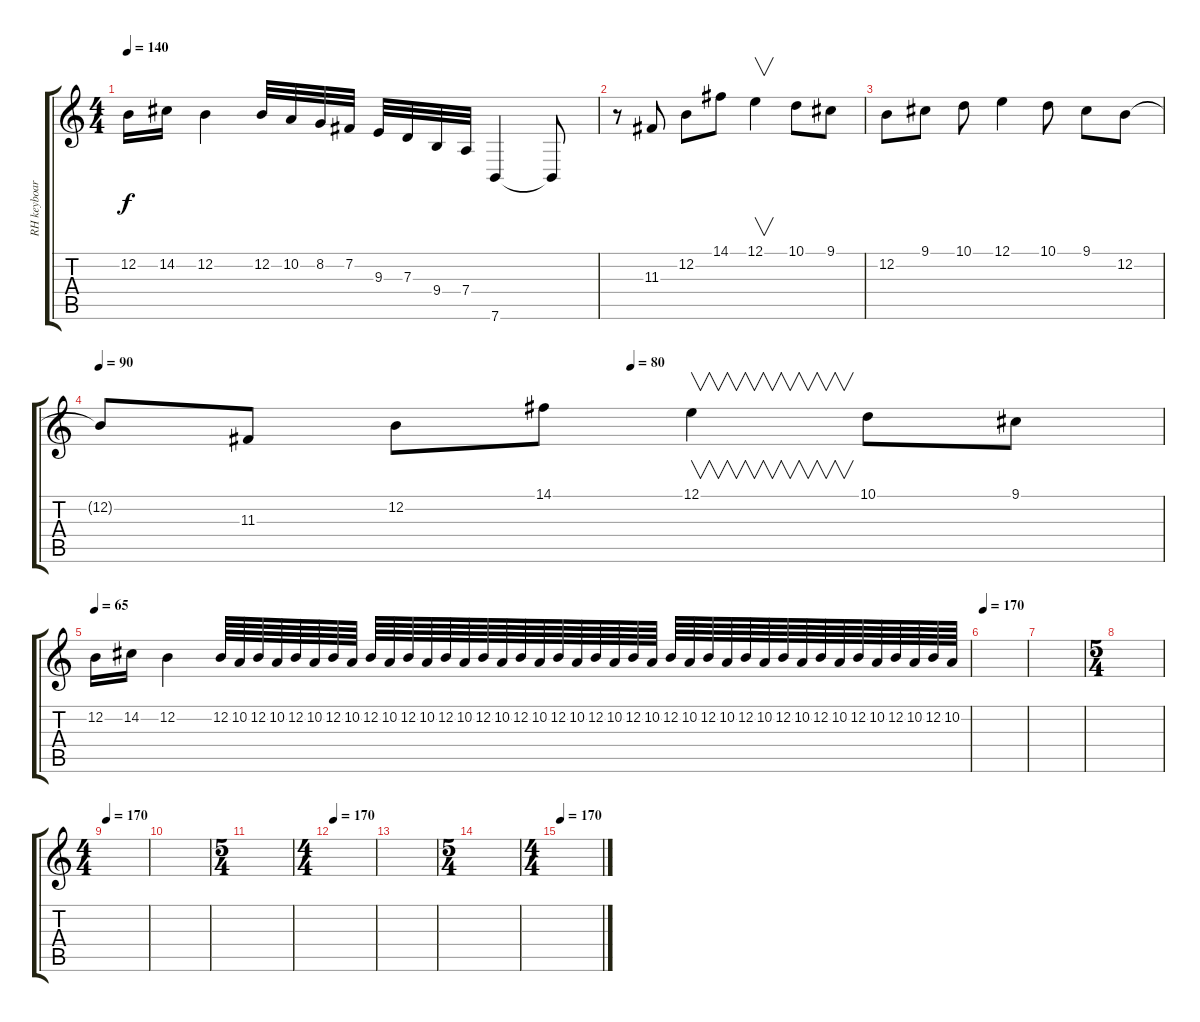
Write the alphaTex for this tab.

\track ("RH keyboard" "RH keyboar") {instrument lead2sawtooth}
\staff {score tabs}
\tuning (E4 B3 G3 D3 A2 E2) {hide}
\ts (4 4)
\tempo 140
\clef g2
\ks c
12.2.16{dy f} 14.2.16 12.2.4 12.2.32 10.2.32 8.2.32 7.2.32 9.3.32 7.3.32 9.4.32 7.4.32 7.6.4 7.6{t}.8 |
r.8{instrument lead2sawtooth} 11.3.8 12.2.8 14.1.8 12.1.4{v} 10.1.8 9.1.8 |
12.2.8 9.1.8 10.1.8 12.1.4 10.1.8 9.1.8 12.2.8 |
\tempo 90
\tempo (80 0.5)
12.2{t}.8 11.3.8 12.2.8 14.1.8 12.1.4{v} 10.1.8 9.1.8 |
\tempo 65
12.2.16 14.2.16 12.2.4 12.2.64 10.2.64 12.2.64 10.2.64 12.2.64 10.2.64 12.2.64 10.2.64 12.2.64 10.2.64 12.2.64 10.2.64 12.2.64 10.2.64 12.2.64 10.2.64 12.2.64 10.2.64 12.2.64 10.2.64 12.2.64 10.2.64 12.2.64 10.2.64 12.2.64 10.2.64 12.2.64 10.2.64 12.2.64 10.2.64 12.2.64 10.2.64 12.2.64 10.2.64 12.2.64 10.2.64 12.2.64 10.2.64 12.2.64 10.2.64 |
\tempo 170
|
|
\ts (5 4)
|
\ts (4 4)
\tempo 170
|
|
\ts (5 4)
|
\ts (4 4)
\tempo 170
|
|
\ts (5 4)
|
\ts (4 4)
\tempo 170
